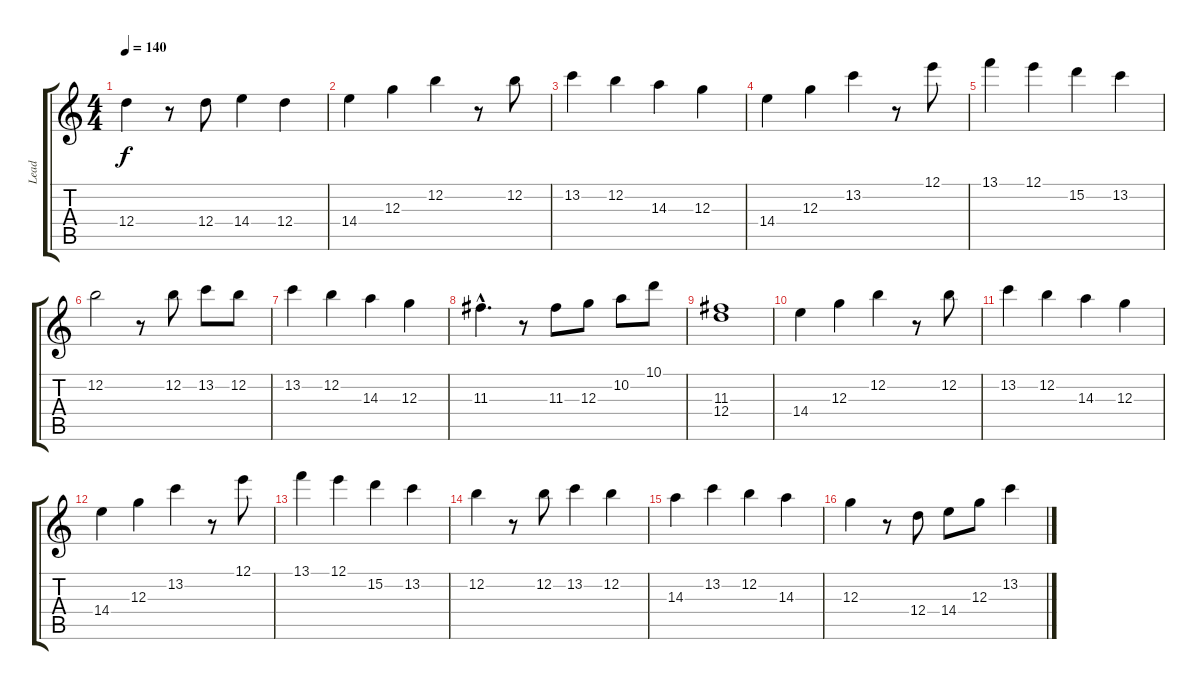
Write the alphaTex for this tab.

\track ("Lead" "Lead") {instrument electricguitarjazz}
\staff {score tabs}
\tuning (E4 B3 G3 D3 A2 E2) {hide}
\ts (4 4)
\tempo 140
\clef g2
\ks c
12.4.4{dy f} r.8 12.4.8 14.4.4 12.4.4 |
14.4.4 12.3.4 12.2.4 r.8 12.2.8 |
13.2.4 12.2.4 14.3.4 12.3.4 |
14.4.4 12.3.4 13.2.4 r.8 12.1.8 |
13.1.4 12.1.4 15.2.4 13.2.4 |
12.2.2 r.8 12.2.8 13.2.8 12.2.8 |
13.2.4 12.2.4 14.3.4 12.3.4 |
11.3{hac}.4{d} r.8 11.3.8 12.3.8 10.2.8 10.1.8 |
(11.3 12.4).1 |
14.4.4 12.3.4 12.2.4 r.8 12.2.8 |
13.2.4 12.2.4 14.3.4 12.3.4 |
14.4.4 12.3.4 13.2.4 r.8 12.1.8 |
13.1.4 12.1.4 15.2.4 13.2.4 |
12.2.4 r.8 12.2.8 13.2.4 12.2.4 |
14.3.4 13.2.4 12.2.4 14.3.4 |
12.3.4 r.8 12.4.8 14.4.8 12.3.8 13.2.4
